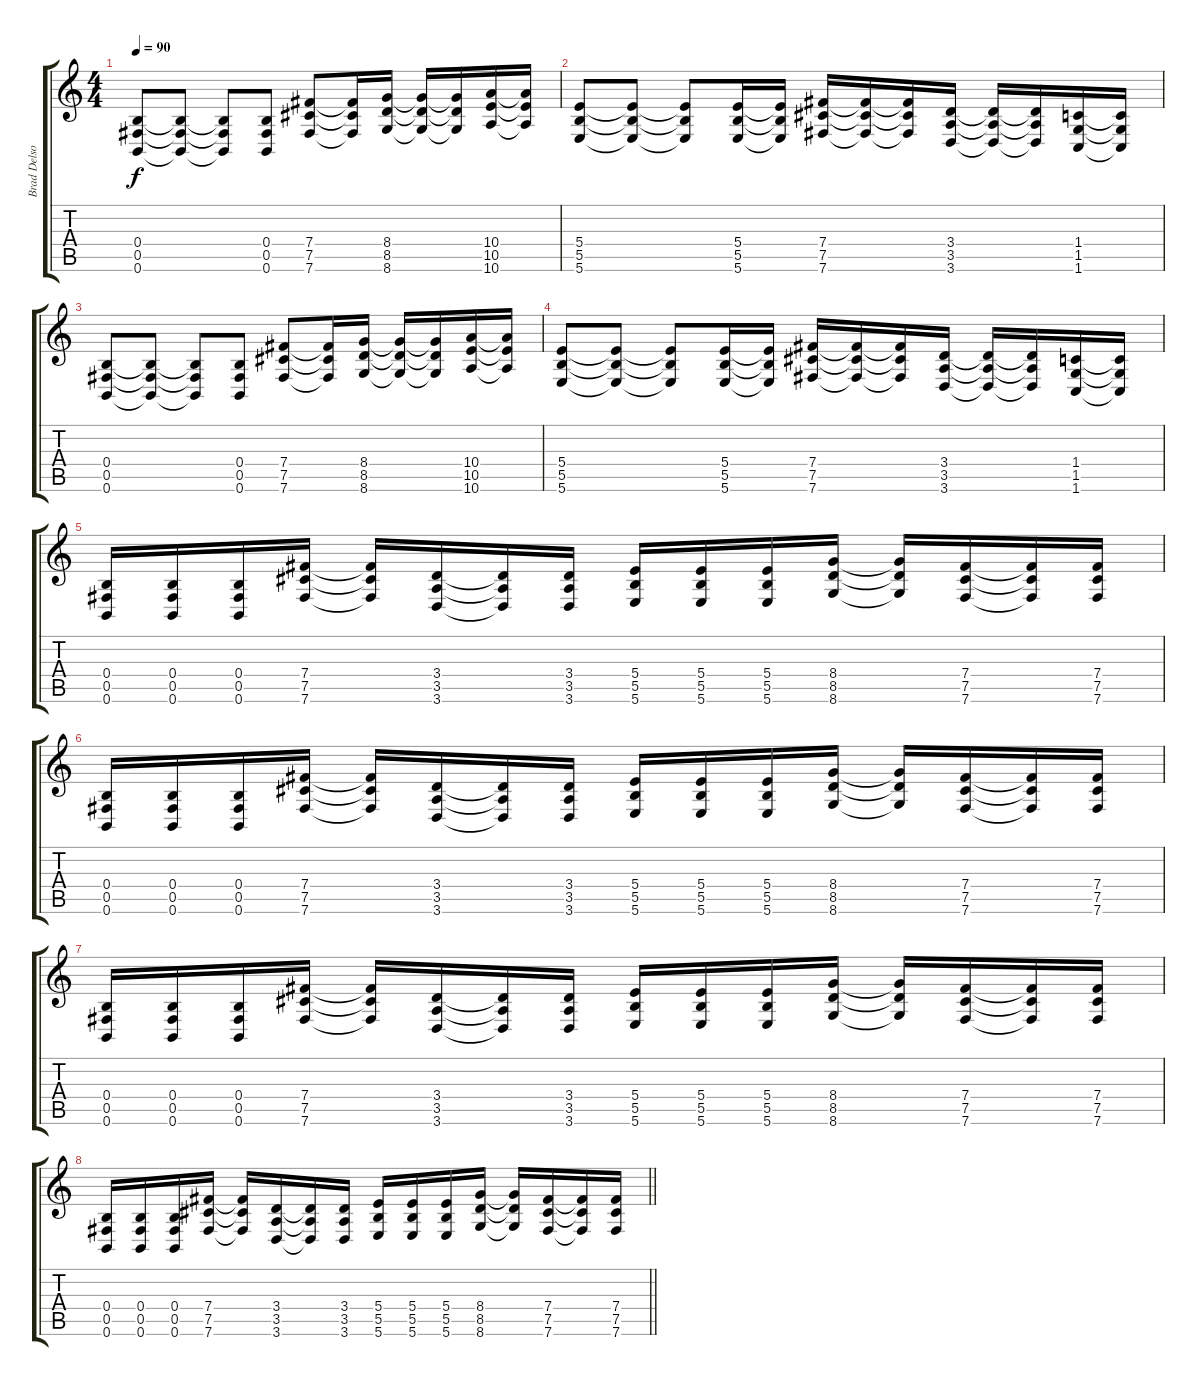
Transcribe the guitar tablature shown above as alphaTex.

\track ("Brad Delson - Guitar" "Brad Delso") {instrument distortionguitar}
\staff {score tabs}
\tuning (Db4 Ab3 E3 B2 Gb2 B1) {hide}
\ts (4 4)
\tempo 90
\clef g2
\ks c
(0.4 0.5 0.6).8{dy f} (0.4{t} 0.5{t} 0.6{t}).8 (0.4{t} 0.5{t} 0.6{t}).8 (0.4 0.5 0.6).8 (7.4 7.5 7.6).8 (7.4{t} 7.5{t} 7.6{t}).16 (8.4 8.5 8.6).16 (8.4{t} 8.5{t} 8.6{t}).16 (8.4{t} 8.5{t} 8.6{t}).16 (10.4 10.5 10.6).16 (10.4{t} 10.5{t} 10.6{t}).16 |
(5.4 5.5 5.6).8 (5.4{t} 5.5{t} 5.6{t}).8 (5.4{t} 5.5{t} 5.6{t}).8 (5.4 5.5 5.6).16 (5.4{t} 5.5{t} 5.6{t}).16 (7.4 7.5 7.6).16 (7.4{t} 7.5{t} 7.6{t}).16 (7.4{t} 7.5{t} 7.6{t}).16 (3.4 3.5 3.6).16 (3.4{t} 3.5{t} 3.6{t}).16 (3.4{t} 3.5{t} 3.6{t}).16 (1.4 1.5 1.6).16 (1.4{t} 1.5{t} 1.6{t}).16 |
(0.4 0.5 0.6).8 (0.4{t} 0.5{t} 0.6{t}).8 (0.4{t} 0.5{t} 0.6{t}).8 (0.4 0.5 0.6).8 (7.4 7.5 7.6).8 (7.4{t} 7.5{t} 7.6{t}).16 (8.4 8.5 8.6).16 (8.4{t} 8.5{t} 8.6{t}).16 (8.4{t} 8.5{t} 8.6{t}).16 (10.4 10.5 10.6).16 (10.4{t} 10.5{t} 10.6{t}).16 |
(5.4 5.5 5.6).8 (5.4{t} 5.5{t} 5.6{t}).8 (5.4{t} 5.5{t} 5.6{t}).8 (5.4 5.5 5.6).16 (5.4{t} 5.5{t} 5.6{t}).16 (7.4 7.5 7.6).16 (7.4{t} 7.5{t} 7.6{t}).16 (7.4{t} 7.5{t} 7.6{t}).16 (3.4 3.5 3.6).16 (3.4{t} 3.5{t} 3.6{t}).16 (3.4{t} 3.5{t} 3.6{t}).16 (1.4 1.5 1.6).16 (1.4{t} 1.5{t} 1.6{t}).16 |
(0.4 0.5 0.6).16{volume 8} (0.4 0.5 0.6).16 (0.4 0.5 0.6).16 (7.4 7.5 7.6).16 (7.4{t} 7.5{t} 7.6{t}).16 (3.4 3.5 3.6).16 (3.4{t} 3.5{t} 3.6{t}).16 (3.4 3.5 3.6).16 (5.4 5.5 5.6).16 (5.4 5.5 5.6).16 (5.4 5.5 5.6).16 (8.4 8.5 8.6).16 (8.4{t} 8.5{t} 8.6{t}).16 (7.4 7.5 7.6).16 (7.4{t} 7.5{t} 7.6{t}).16 (7.4 7.5 7.6).16 |
(0.4 0.5 0.6).16 (0.4 0.5 0.6).16 (0.4 0.5 0.6).16 (7.4 7.5 7.6).16 (7.4{t} 7.5{t} 7.6{t}).16 (3.4 3.5 3.6).16 (3.4{t} 3.5{t} 3.6{t}).16 (3.4 3.5 3.6).16 (5.4 5.5 5.6).16 (5.4 5.5 5.6).16 (5.4 5.5 5.6).16 (8.4 8.5 8.6).16 (8.4{t} 8.5{t} 8.6{t}).16 (7.4 7.5 7.6).16 (7.4{t} 7.5{t} 7.6{t}).16 (7.4 7.5 7.6).16 |
(0.4 0.5 0.6).16 (0.4 0.5 0.6).16 (0.4 0.5 0.6).16 (7.4 7.5 7.6).16 (7.4{t} 7.5{t} 7.6{t}).16 (3.4 3.5 3.6).16 (3.4{t} 3.5{t} 3.6{t}).16 (3.4 3.5 3.6).16 (5.4 5.5 5.6).16 (5.4 5.5 5.6).16 (5.4 5.5 5.6).16 (8.4 8.5 8.6).16 (8.4{t} 8.5{t} 8.6{t}).16 (7.4 7.5 7.6).16 (7.4{t} 7.5{t} 7.6{t}).16 (7.4 7.5 7.6).16 |
\barLineRight lightlight
(0.4 0.5 0.6).16 (0.4 0.5 0.6).16 (0.4 0.5 0.6).16 (7.4 7.5 7.6).16 (7.4{t} 7.5{t} 7.6{t}).16 (3.4 3.5 3.6).16 (3.4{t} 3.5{t} 3.6{t}).16 (3.4 3.5 3.6).16 (5.4 5.5 5.6).16 (5.4 5.5 5.6).16 (5.4 5.5 5.6).16 (8.4 8.5 8.6).16 (8.4{t} 8.5{t} 8.6{t}).16 (7.4 7.5 7.6).16 (7.4{t} 7.5{t} 7.6{t}).16 (7.4 7.5 7.6).16
